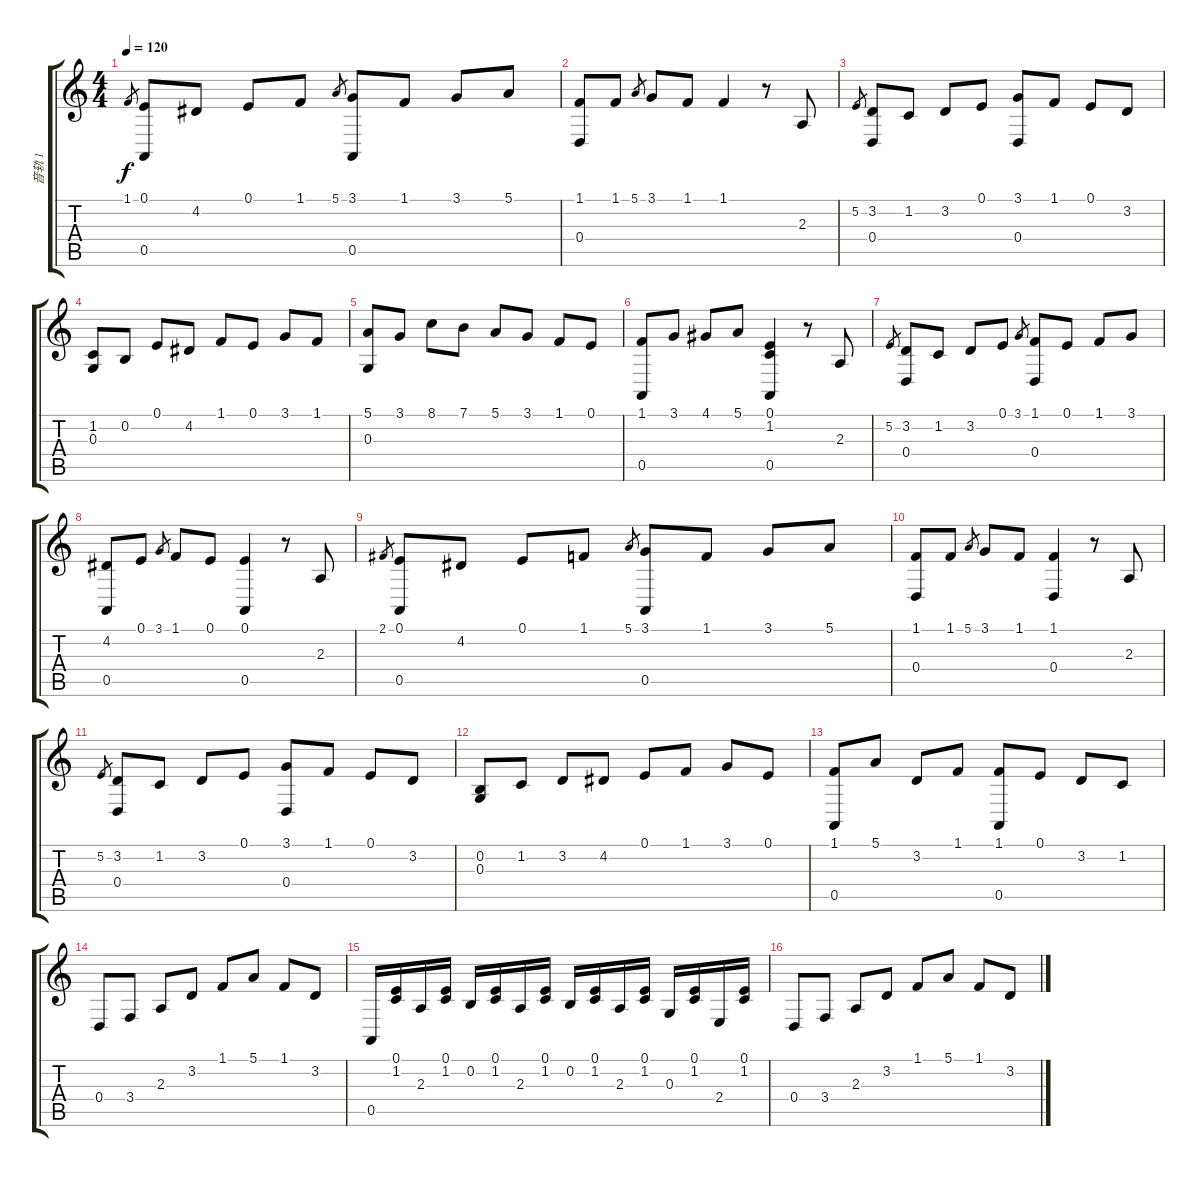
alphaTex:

\track ("音轨 1" "音轨 1") {instrument acousticgrandpiano}
\staff {score tabs}
\tuning (E4 B3 G3 D3 A2 E2) {hide}
\ts (4 4)
\tempo 120
\clef g2
\ks c
1.1.8{gr dy f} (0.1 0.5).8 4.2.8 0.1.8 1.1.8 5.1.8{gr} (3.1 0.5).8 1.1.8 3.1.8 5.1.8 |
(1.1 0.4).8 1.1.8 5.1.8{gr} 3.1.8 1.1.8 1.1.4 r.8 2.3.8 |
5.2.8{gr} (3.2 0.4).8 1.2.8 3.2.8 0.1.8 (3.1 0.4).8 1.1.8 0.1.8 3.2.8 |
(1.2 0.3).8 0.2.8 0.1.8 4.2.8 1.1.8 0.1.8 3.1.8 1.1.8 |
(5.1 0.3).8 3.1.8 8.1.8 7.1.8 5.1.8 3.1.8 1.1.8 0.1.8 |
(1.1 0.5).8 3.1.8 4.1.8 5.1.8 (0.1 1.2 0.5).4 r.8 2.3.8 |
5.2.8{gr} (3.2 0.4).8 1.2.8 3.2.8 0.1.8 3.1.8{gr} (1.1 0.4).8 0.1.8 1.1.8 3.1.8 |
(4.2 0.5).8 0.1.8 3.1.8{gr} 1.1.8 0.1.8 (0.1 0.5).4 r.8 2.3.8 |
2.1.8{gr} (0.1 0.5).8 4.2.8 0.1.8 1.1.8 5.1.8{gr} (3.1 0.5).8 1.1.8 3.1.8 5.1.8 |
(1.1 0.4).8 1.1.8 5.1.8{gr} 3.1.8 1.1.8 (1.1 0.4).4 r.8 2.3.8 |
5.2.8{gr} (3.2 0.4).8 1.2.8 3.2.8 0.1.8 (3.1 0.4).8 1.1.8 0.1.8 3.2.8 |
(0.2 0.3).8 1.2.8 3.2.8 4.2.8 0.1.8 1.1.8 3.1.8 0.1.8 |
(1.1 0.5).8 5.1.8 3.2.8 1.1.8 (1.1 0.5).8 0.1.8 3.2.8 1.2.8 |
0.4.8 3.4.8 2.3.8 3.2.8 1.1.8 5.1.8 1.1.8 3.2.8 |
0.5.16 (0.1 1.2).16 2.3.16 (0.1 1.2).16 0.2.16 (0.1 1.2).16 2.3.16 (0.1 1.2).16 0.2.16 (0.1 1.2).16 2.3.16 (0.1 1.2).16 0.3.16 (0.1 1.2).16 2.4.16 (0.1 1.2).16 |
0.4.8 3.4.8 2.3.8 3.2.8 1.1.8 5.1.8 1.1.8 3.2.8
